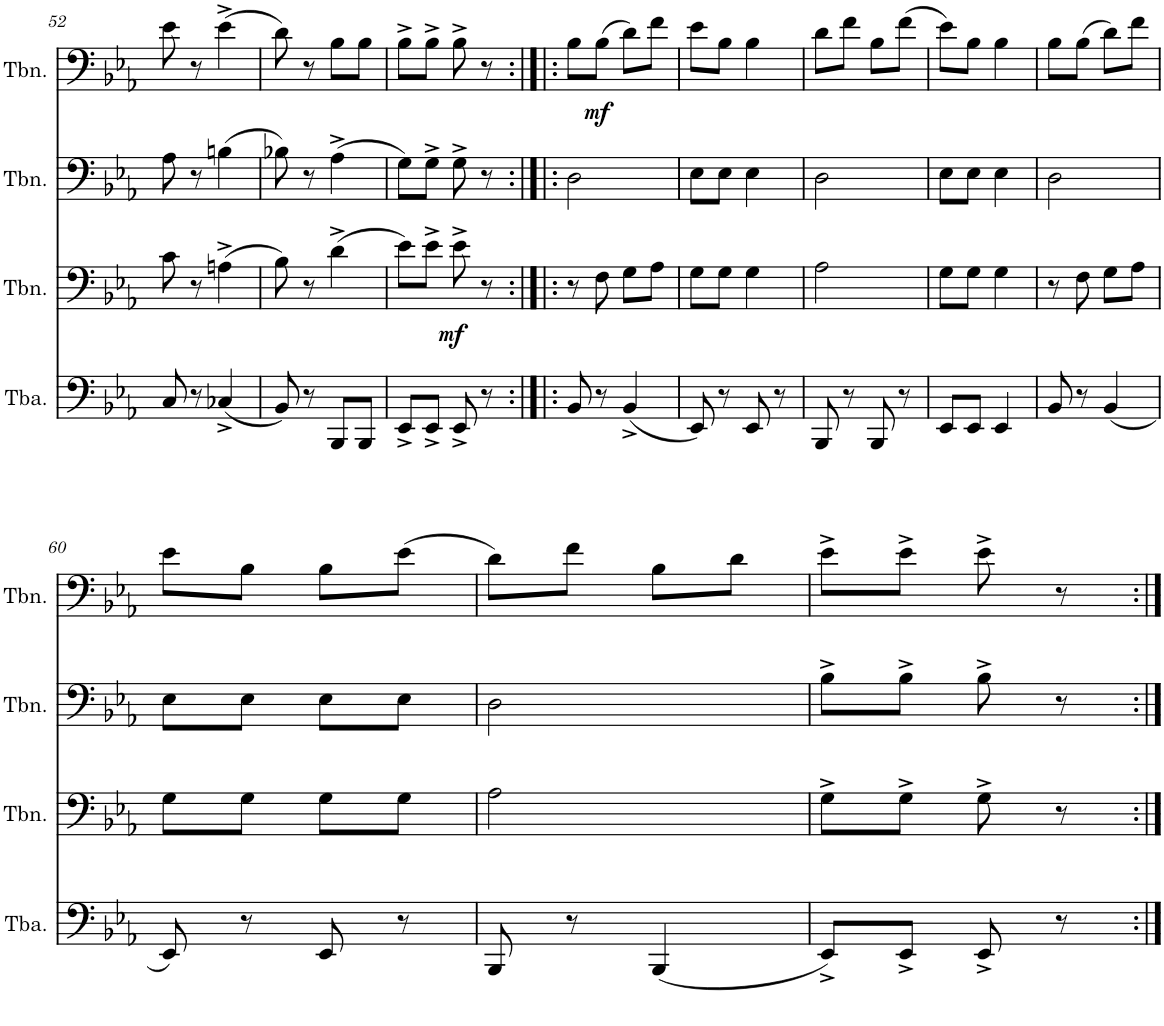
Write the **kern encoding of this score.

**kern	**kern	**dynam	**kern	**kern	**dynam
*part4	*part3	*part3	*part2	*part1	*part1
*staff4	*staff3	*staff3	*staff2	*staff1	*staff1
*I"Tuba	*I"Trombone	*	*I"Trombone	*I"Trombone	*
*I'Tba.	*I'Tbn.	*	*I'Tbn.	*I'Tbn.	*
!!LO:PB:g=z
*clefF4	*clefF4	*	*clefF4	*clefF4	*
*k[b-e-a-]	*k[b-e-a-]	*	*k[b-e-a-]	*k[b-e-a-]	*
*M2/4	*M2/4	*	*M2/4	*M2/4	*
=52	=52	=52	=52	=52	=52
8C/	8c\	.	8A-\	8e-\	.
8r	8r	.	8r	8r	.
(4C-X^/	(4An^\	.	(4Bn\	(4e-^\	.
=53	=53	=53	=53	=53	=53
8BB-/)	8B-\)	.	8B-X\)	8d\)	.
8r	8r	.	8r	8r	.
8BBB-/L	(4d^\	.	(4A-^\	8B-\L	.
8BBB-/J	.	.	.	8B-\J	.
=54	=54	=54	=54	=54	=54
8EE-^/L	8e-\L)	.	8G\L)	8B-^\L	.
8EE-^/J	8e-^\J	.	8G^\J	8B-^\J	.
8EE-^/	8e-^\	.	8G^\	8B-^\	.
!	!	!LO:DY:b	!	!	!
8r	8r	mf	8r	8r	.
=55:|!|:	=55:|!|:	=55:|!|:	=55:|!|:	=55:|!|:	=55:|!|:
8BB-/	8r	.	2D\	8B-\L	.
!	!	!	!	!	!LO:DY:b
8r	8F\	.	.	(8B-\J	mf
(4BB-^/	8G\L	.	.	8d\L)	.
.	8A-\J	.	.	8f\J	.
=56	=56	=56	=56	=56	=56
8EE-/)	8G\L	.	8E-\L	8e-\L	.
8r	8G\J	.	8E-\J	8B-\J	.
8EE-/	4G\	.	4E-\	4B-\	.
8r	.	.	.	.	.
=57	=57	=57	=57	=57	=57
8BBB-/	2A-\	.	2D\	8d\L	.
8r	.	.	.	8f\J	.
8BBB-/	.	.	.	8B-\L	.
8r	.	.	.	(8f\J	.
=58	=58	=58	=58	=58	=58
8EE-/L	8G\L	.	8E-\L	8e-\L)	.
8EE-/J	8G\J	.	8E-\J	8B-\J	.
4EE-/	4G\	.	4E-\	4B-\	.
=59	=59	=59	=59	=59	=59
8BB-/	8r	.	2D\	8B-\L	.
8r	8F\	.	.	(8B-\J	.
(4BB-/	8G\L	.	.	8d\L)	.
.	8A-\J	.	.	8f\J	.
!!LO:LB:g=z
=60	=60	=60	=60	=60	=60
8EE-/)	8G\L	.	8E-\L	8e-\L	.
8r	8G\J	.	8E-\J	8B-\J	.
8EE-/	8G\L	.	8E-\L	8B-\L	.
8r	8G\J	.	8E-\J	(8e-\J	.
=61	=61	=61	=61	=61	=61
8BBB-/	2A-\	.	2D\	8d\L)	.
8r	.	.	.	8f\J	.
(4BBB-/	.	.	.	8B-\L	.
.	.	.	.	8d\J	.
=62	=62	=62	=62	=62	=62
8EE-^/L)	8G^\L	.	8B-^\L	8e-^\L	.
8EE-^/J	8G^\J	.	8B-^\J	8e-^\J	.
8EE-^/	8G^\	.	8B-^\	8e-^\	.
8r	8r	.	8r	8r	.
=:|!	=:|!	=:|!	=:|!	=:|!	=:|!
*-	*-	*-	*-	*-	*-
